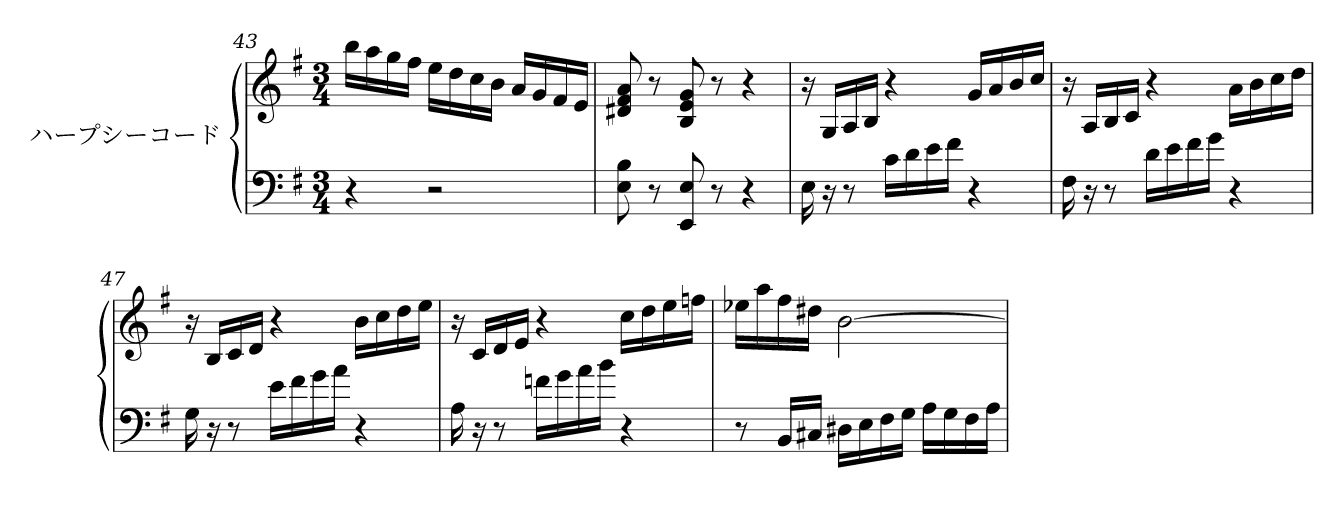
**kern	**kern
*part1	*part1
*staff2	*staff1
*I"ハープシーコード	*
!!LO:LB:g=z
*clefF4	*clefG2
*k[f#]	*k[f#]
*M3/4	*M3/4
=43	=43
4r	16bb\LL
.	16aa\
.	16gg\
.	16ff#\JJ
2r	16ee\LL
.	16dd\
.	16cc\
.	16b\JJ
.	16a/LL
.	16g/
.	16f#/
.	16e/JJ
=44	=44
8E\ 8B\	8d#X/ 8f#/ 8a/
8r	8r
8EE/ 8E/	8B/ 8e/ 8g/
8r	8r
4r	4r
=45	=45
16E\	16r
16r	16G/LL
8r	16A/
.	16B/JJ
16c\LL	4r
16d\	.
16e\	.
16f#\JJ	.
4r	16g/LL
.	16a/
.	16b/
.	16cc/JJ
!!LO:LB:g=z
=46	=46
16F#\	16r
16r	16A/LL
8r	16B/
.	16c/JJ
16d\LL	4r
16e\	.
16f#\	.
16g\JJ	.
4r	16a\LL
.	16b\
.	16cc\
.	16dd\JJ
=47	=47
16G\	16r
16r	16B/LL
8r	16c/
.	16d/JJ
16e\LL	4r
16f#\	.
16g\	.
16a\JJ	.
4r	16b\LL
.	16cc\
.	16dd\
.	16ee\JJ
=48	=48
16A\	16r
16r	16c/LL
8r	16d/
.	16e/JJ
16fn\LL	4r
16g\	.
16a\	.
16b\JJ	.
4r	16cc\LL
.	16dd\
.	16ee\
.	16ffn\JJ
!!LO:LB:g=z
=49	=49
8r	16ee-X\LL
.	16aa\
16BB/LL	16ff#\
16C#X/JJ	16dd#X\JJ
16D#X\LL	[2b\
16E\	.
16F#\	.
16G\JJ	.
16A\LL	.
16G\	.
16F#\	.
16A\JJ	.
=	=
*-	*-
